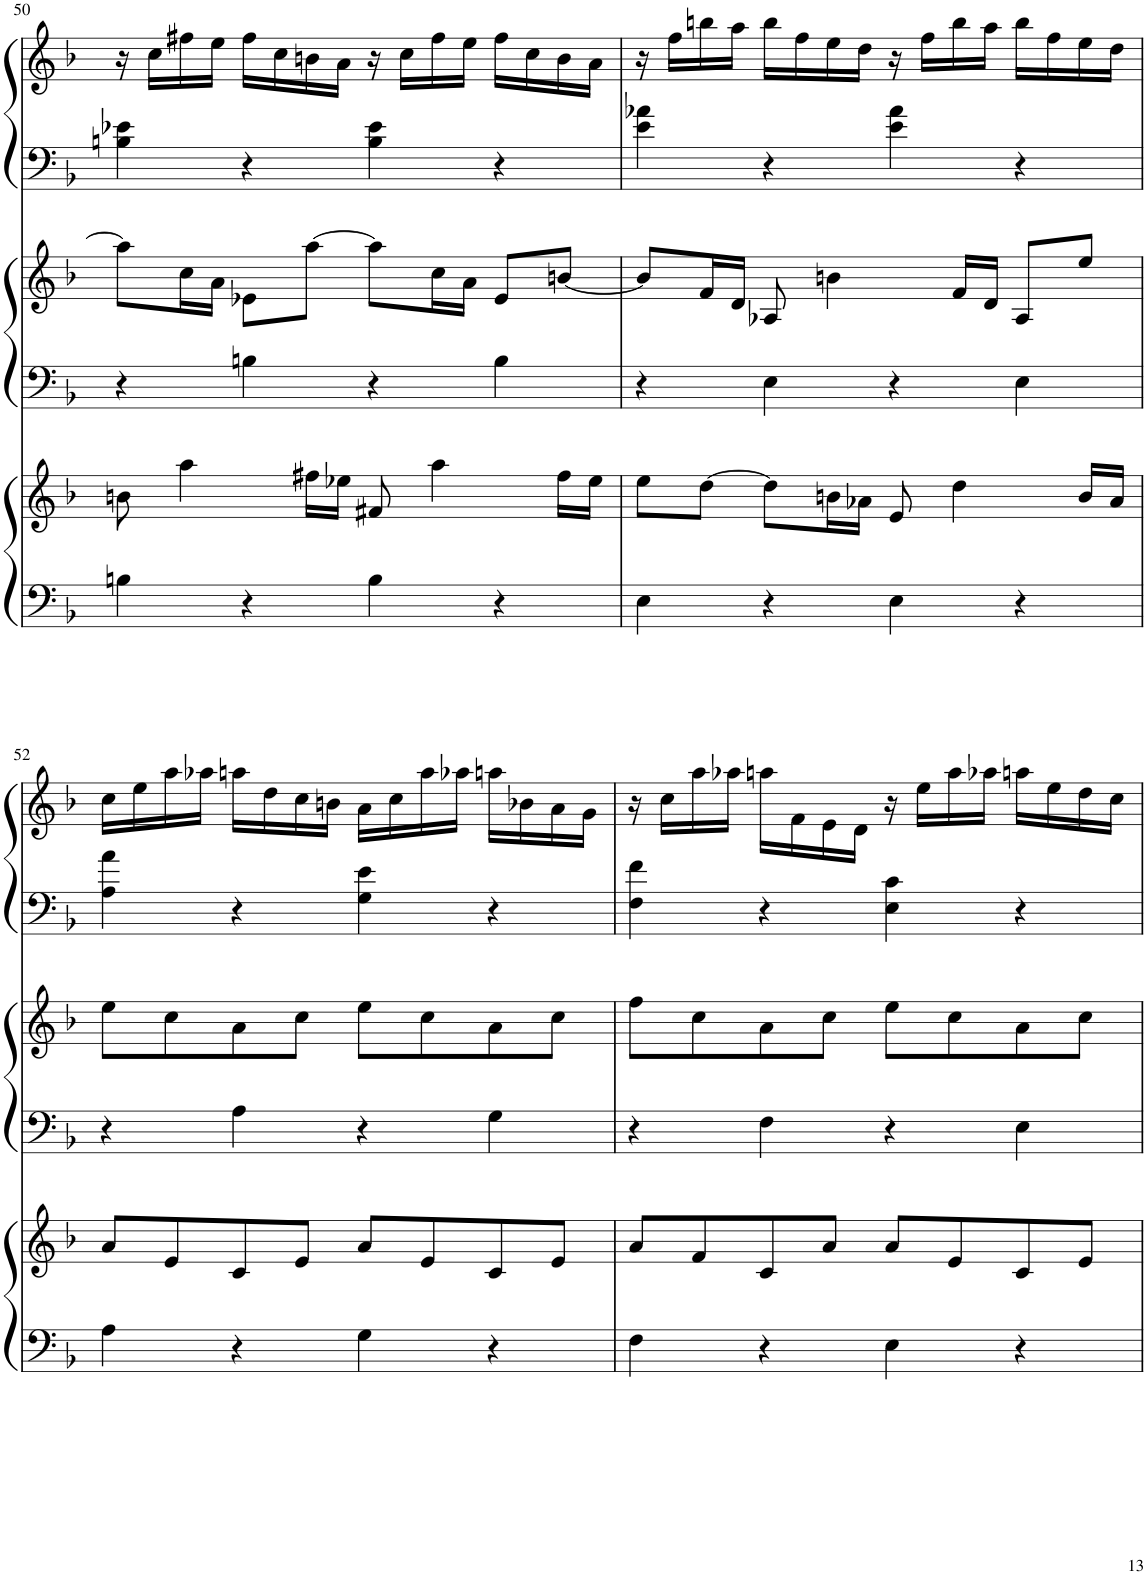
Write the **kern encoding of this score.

**kern	**kern	**kern	**kern	**kern	**kern
*part3	*part3	*part2	*part2	*part1	*part1
*staff6	*staff5	*staff4	*staff3	*staff2	*staff1
*I"Harp	*	*I"Harp	*	*I"Harp	*
*I'Hp	*	*I'Hp	*	*I'Hp	*
!!LO:PB:g=z
*clefF4	*clefG2	*clefF4	*clefG2	*clefF4	*clefG2
*k[b-]	*k[b-]	*k[b-]	*k[b-]	*k[b-]	*k[b-]
*M4/4	*M4/4	*M4/4	*M4/4	*M4/4	*M4/4
=50	=50	=50	=50	=50	=50
4Bn\	8bn\	4r	8aa\L]	4Bn\ 4e-X\	16r
.	.	.	.	.	16cc\LL
.	4aa\	.	16cc\L	.	16ff#X\
.	.	.	16a\JJ	.	16ee\JJ
4r	.	4Bn\	8e-X\L	4r	16ff#\LL
.	.	.	.	.	16cc\
.	16ff#X\LL	.	[8aa\J	.	16bn\
.	16ee-X\JJ	.	.	.	16a\JJ
4B\	8f#X/	4r	8aa\L]	4B\ 4e-\	16r
.	.	.	.	.	16cc\LL
.	4aa\	.	16cc\L	.	16ff#\
.	.	.	16a\JJ	.	16ee\JJ
4r	.	4B\	8e-/L	4r	16ff#\LL
.	.	.	.	.	16cc\
.	16ff#\LL	.	[8bn/J	.	16b\
.	16ee-\JJ	.	.	.	16a\JJ
=51	=51	=51	=51	=51	=51
4E\	8ee\L	4r	8b/L]	4e\ 4a-X\	16r
.	.	.	.	.	16ff\LL
.	[8dd\J	.	16f/L	.	16bbn\
.	.	.	16d/JJ	.	16aa\JJ
4r	8dd\L]	4E\	8A-X/	4r	16bb\LL
.	.	.	.	.	16ff\
.	16bn\L	.	4bn\	.	16ee\
.	16a-X\JJ	.	.	.	16dd\JJ
4E\	8e/	4r	.	4e\ 4a-\	16r
.	.	.	.	.	16ff\LL
.	4dd\	.	16f/LL	.	16bb\
.	.	.	16d/JJ	.	16aa\JJ
4r	.	4E\	8A-/L	4r	16bb\LL
.	.	.	.	.	16ff\
.	16b/LL	.	8ee/J	.	16ee\
.	16a-/JJ	.	.	.	16dd\JJ
!!LO:LB:g=z
=52	=52	=52	=52	=52	=52
4A\	8a/L	4r	8ee\L	4A\ 4a\	16cc\LL
.	.	.	.	.	16ee\
.	8e/	.	8cc\	.	16aa\
.	.	.	.	.	16aa-X\JJ
4r	8c/	4A\	8a\	4r	16aan\LL
.	.	.	.	.	16dd\
.	8e/J	.	8cc\J	.	16cc\
.	.	.	.	.	16bn\JJ
4G\	8a/L	4r	8ee\L	4G\ 4e\	16a\LL
.	.	.	.	.	16cc\
.	8e/	.	8cc\	.	16aa\
.	.	.	.	.	16aa-X\JJ
4r	8c/	4G\	8a\	4r	16aan\LL
.	.	.	.	.	16b-X\
.	8e/J	.	8cc\J	.	16a\
.	.	.	.	.	16g\JJ
=53	=53	=53	=53	=53	=53
4F\	8a/L	4r	8ff\L	4F\ 4f\	16r
.	.	.	.	.	16cc\LL
.	8f/	.	8cc\	.	16aa\
.	.	.	.	.	16aa-X\JJ
4r	8c/	4F\	8a\	4r	16aan\LL
.	.	.	.	.	16f\
.	8a/J	.	8cc\J	.	16e\
.	.	.	.	.	16d\JJ
4E\	8a/L	4r	8ee\L	4E\ 4c\	16r
.	.	.	.	.	16ee\LL
.	8e/	.	8cc\	.	16aa\
.	.	.	.	.	16aa-X\JJ
4r	8c/	4E\	8a\	4r	16aan\LL
.	.	.	.	.	16ee\
.	8e/J	.	8cc\J	.	16dd\
.	.	.	.	.	16cc\JJ
=	=	=	=	=	=
*-	*-	*-	*-	*-	*-
